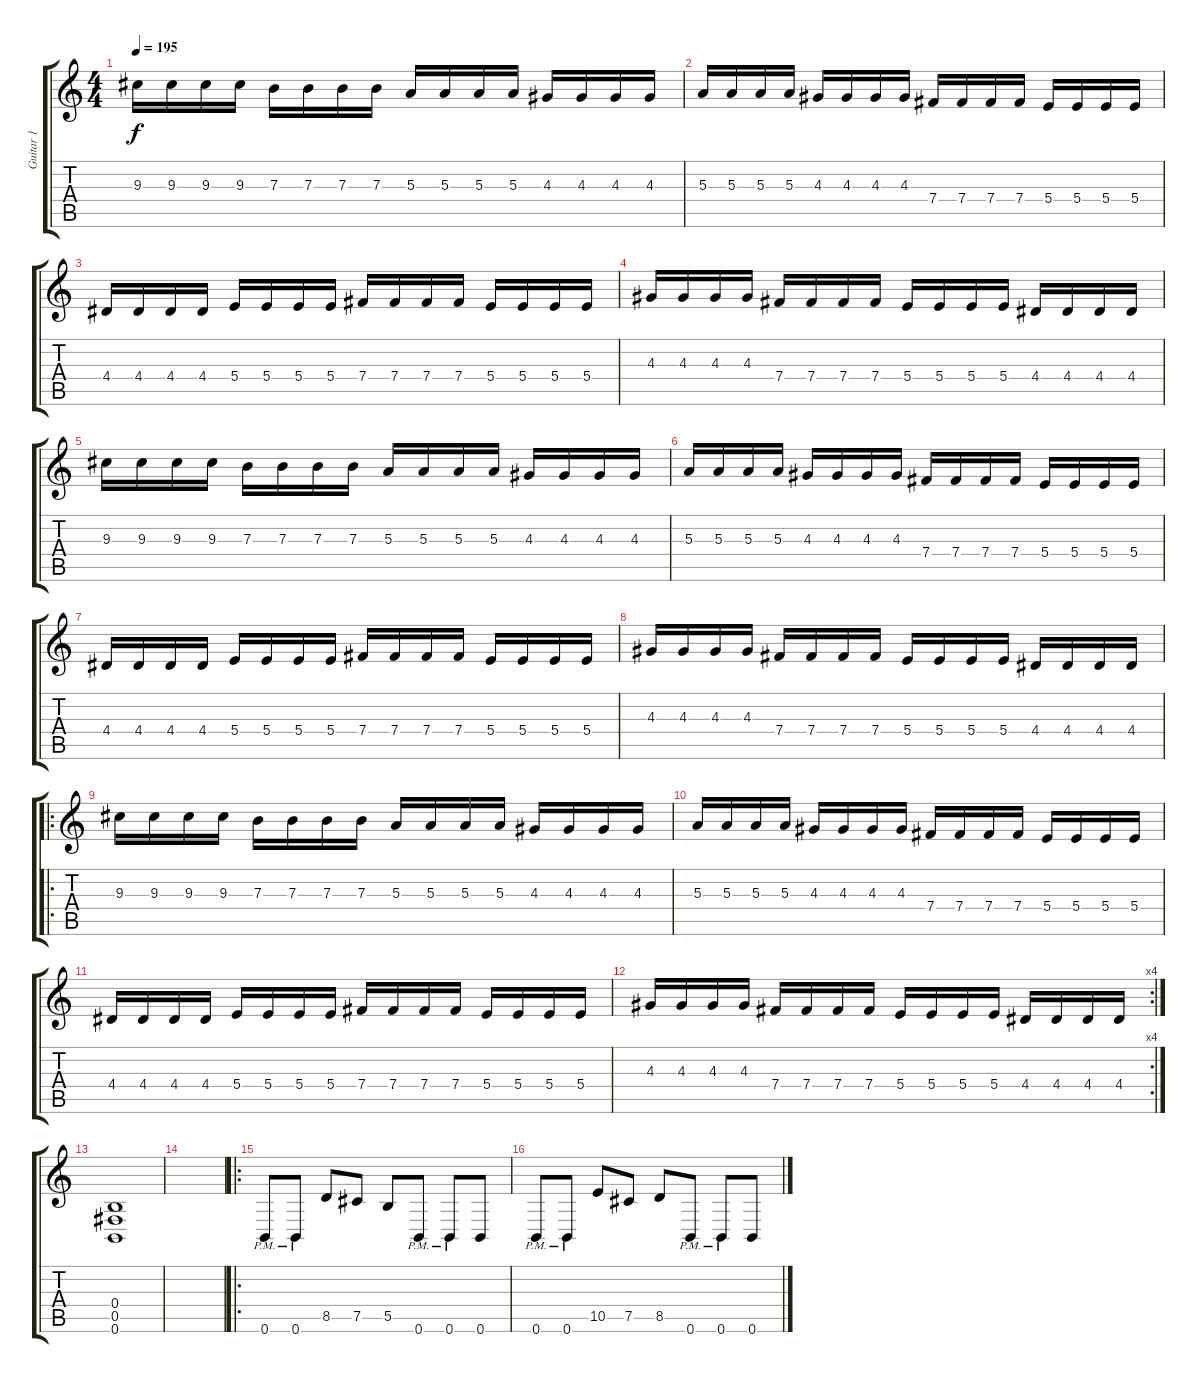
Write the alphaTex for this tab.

\track ("Guitar 1" "Guitar 1") {instrument distortionguitar}
\staff {score tabs}
\tuning (Db4 Ab3 E3 B2 Gb2 B1) {hide}
\ts (4 4)
\tempo 195
\clef g2
\ks c
9.3.16{dy f instrument distortionguitar} 9.3.16 9.3.16 9.3.16 7.3.16 7.3.16 7.3.16 7.3.16 5.3.16 5.3.16 5.3.16 5.3.16 4.3.16 4.3.16 4.3.16 4.3.16 |
5.3.16 5.3.16 5.3.16 5.3.16 4.3.16 4.3.16 4.3.16 4.3.16 7.4.16 7.4.16 7.4.16 7.4.16 5.4.16 5.4.16 5.4.16 5.4.16 |
4.4.16 4.4.16 4.4.16 4.4.16 5.4.16 5.4.16 5.4.16 5.4.16 7.4.16 7.4.16 7.4.16 7.4.16 5.4.16 5.4.16 5.4.16 5.4.16 |
4.3.16 4.3.16 4.3.16 4.3.16 7.4.16 7.4.16 7.4.16 7.4.16 5.4.16 5.4.16 5.4.16 5.4.16 4.4.16 4.4.16 4.4.16 4.4.16 |
9.3.16 9.3.16 9.3.16 9.3.16 7.3.16 7.3.16 7.3.16 7.3.16 5.3.16 5.3.16 5.3.16 5.3.16 4.3.16 4.3.16 4.3.16 4.3.16 |
5.3.16 5.3.16 5.3.16 5.3.16 4.3.16 4.3.16 4.3.16 4.3.16 7.4.16 7.4.16 7.4.16 7.4.16 5.4.16 5.4.16 5.4.16 5.4.16 |
4.4.16 4.4.16 4.4.16 4.4.16 5.4.16 5.4.16 5.4.16 5.4.16 7.4.16 7.4.16 7.4.16 7.4.16 5.4.16 5.4.16 5.4.16 5.4.16 |
4.3.16 4.3.16 4.3.16 4.3.16 7.4.16 7.4.16 7.4.16 7.4.16 5.4.16 5.4.16 5.4.16 5.4.16 4.4.16 4.4.16 4.4.16 4.4.16 |
\ro
9.3.16 9.3.16 9.3.16 9.3.16 7.3.16 7.3.16 7.3.16 7.3.16 5.3.16 5.3.16 5.3.16 5.3.16 4.3.16 4.3.16 4.3.16 4.3.16 |
5.3.16 5.3.16 5.3.16 5.3.16 4.3.16 4.3.16 4.3.16 4.3.16 7.4.16 7.4.16 7.4.16 7.4.16 5.4.16 5.4.16 5.4.16 5.4.16 |
4.4.16 4.4.16 4.4.16 4.4.16 5.4.16 5.4.16 5.4.16 5.4.16 7.4.16 7.4.16 7.4.16 7.4.16 5.4.16 5.4.16 5.4.16 5.4.16 |
\rc 4
4.3.16 4.3.16 4.3.16 4.3.16 7.4.16 7.4.16 7.4.16 7.4.16 5.4.16 5.4.16 5.4.16 5.4.16 4.4.16 4.4.16 4.4.16 4.4.16 |
(0.4 0.5 0.6).1 |
|
\ro
0.6{pm}.8{instrument distortionguitar} 0.6{pm}.8 8.5.8 7.5.8 5.5.8 0.6{pm}.8 0.6{pm}.8 0.6.8 |
0.6{pm}.8 0.6{pm}.8 10.5.8 7.5.8 8.5.8 0.6{pm}.8 0.6{pm}.8 0.6.8
